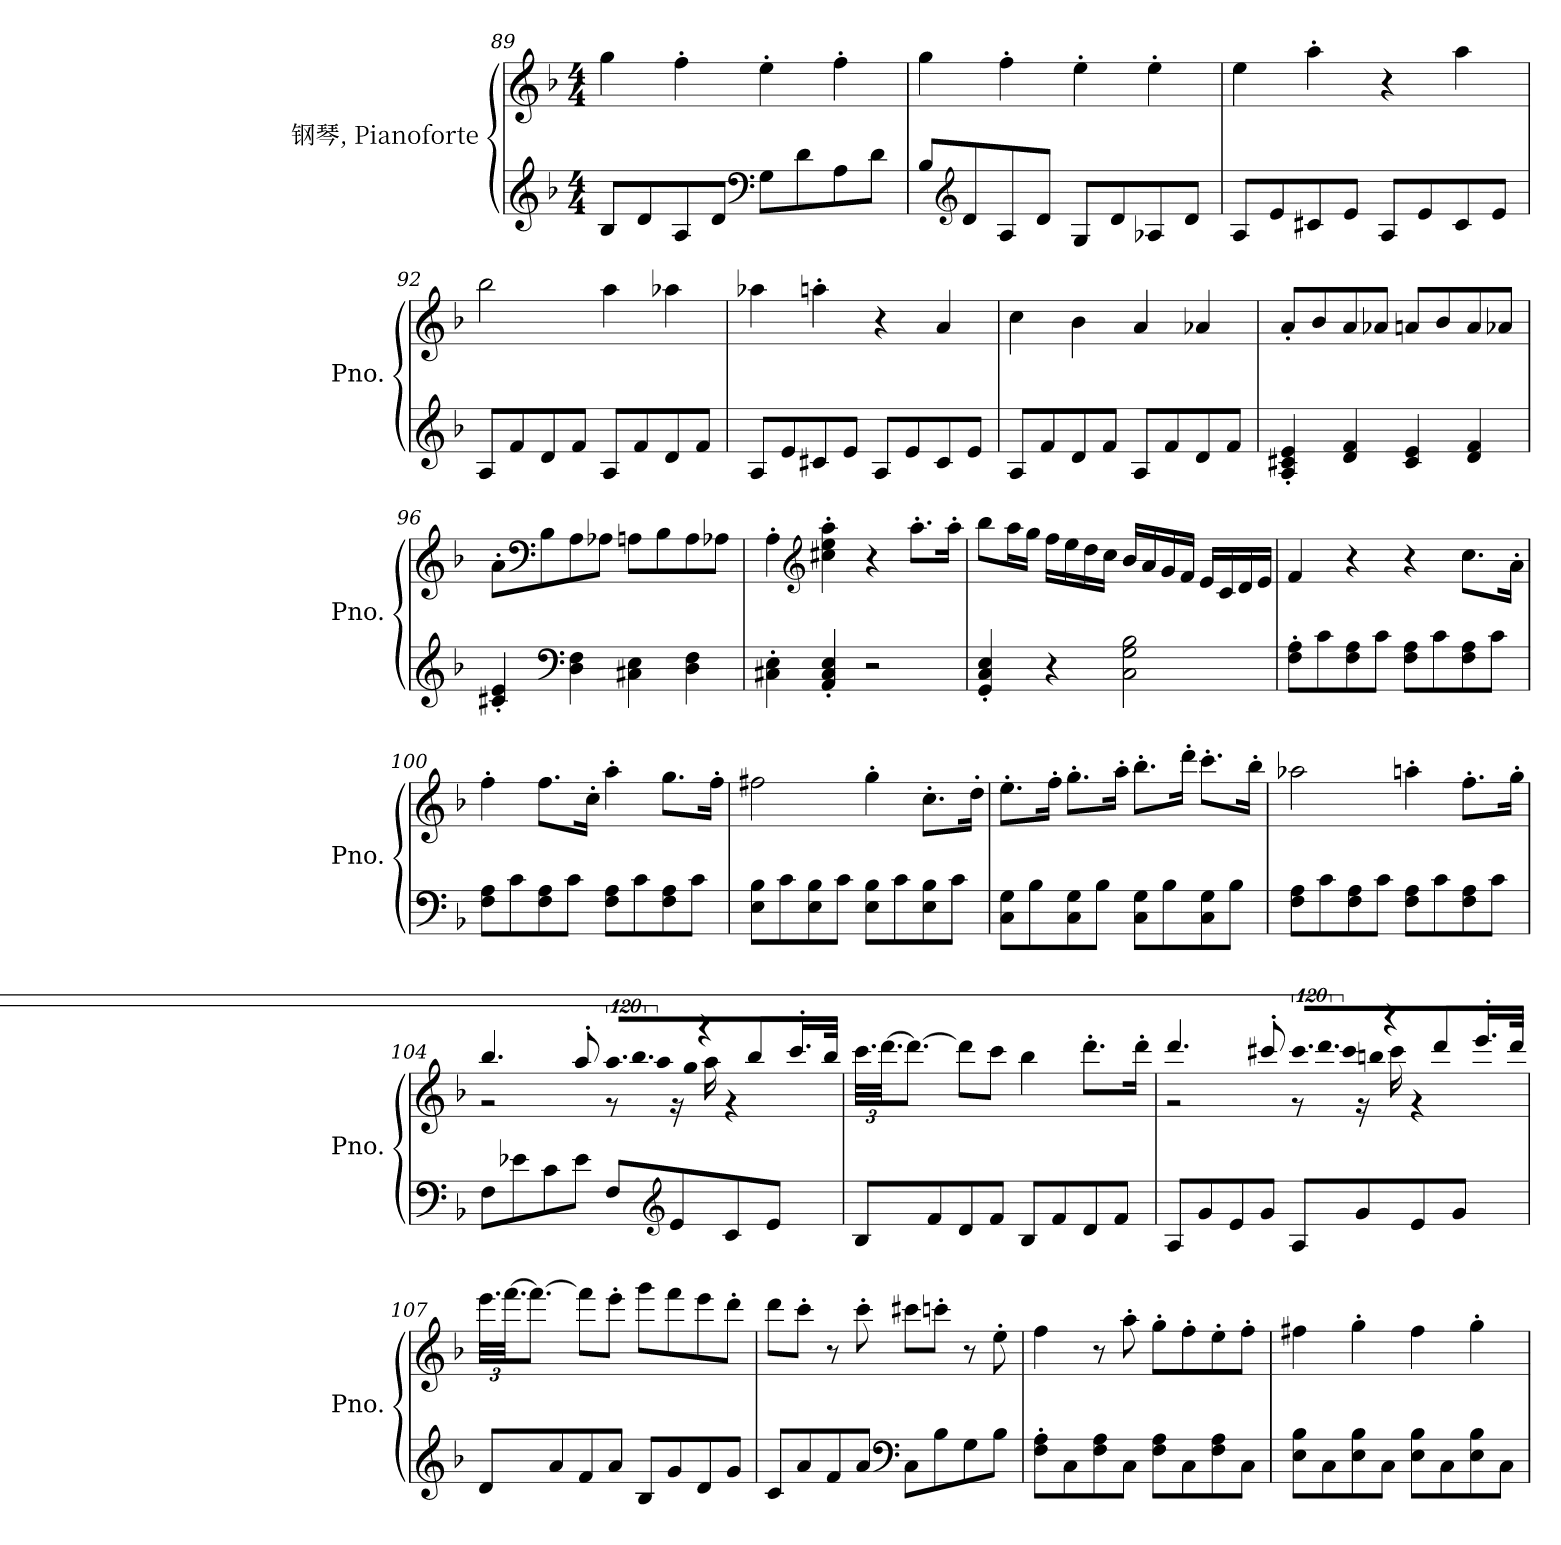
**kern	**kern
*part2	*part1
*staff2	*staff1
*I"钢琴, Pianoforte	*I"钢琴, Pianoforte
*I'Pno.	*I'Pno.
*clefG2	*clefG2
*k[b-]	*k[b-]
*M4/4	*M4/4
=89	=89
8B-/L	4gg\
8d/	.
8A/	4ff'\
8d/J	.
*clefF4	*
8G\L	4ee'\
8d\	.
8A\	4ff'\
8d\J	.
!!LO:LB:g=z
=90	=90
8B-/L	4gg\
*clefG2	*
8d/	.
8A/	4ff'\
8d/J	.
8G/L	4ee'\
8d/	.
8A-X/	4ee'\
8d/J	.
=91	=91
8A/L	4ee\
8e/	.
8c#X/	4aa'\
8e/J	.
8A/L	4r
8e/	.
8c#/	4aa\
8e/J	.
=92	=92
8A/L	2bb-\
8f/	.
8d/	.
8f/J	.
8A/L	4aa\
8f/	.
8d/	4aa-X\
8f/J	.
=93	=93
8A/L	4aa-X\
8e/	.
8c#X/	4aan'\
8e/J	.
8A/L	4r
8e/	.
8c#/	4a/
8e/J	.
!!LO:LB:g=z
=94	=94
8A/L	4cc\
8f/	.
8d/	4b-\
8f/J	.
8A/L	4a/
8f/	.
8d/	4a-X/
8f/J	.
=95	=95
4A/' 4c#X/' 4e/'	8a'/L
.	8b-/
4d/ 4f/	8a/
.	8a-X/J
4c#/ 4e/	8an/L
.	8b-/
4d/ 4f/	8a/
.	8a-X/J
=96	=96
*	*MM112
4c#X/' 4e/'	8a'\L
*	*clefF4
.	8B-\
*clefF4	*
4D\ 4F\	8A\
.	8A-X\J
4C#X\ 4E\	8An\L
.	8B-\
4D\ 4F\	8A\
.	8A-X\J
=97	=97
*	*MM108
4C#X\' 4E\'	4A'\
*	*clefG2
4AA/' 4C#/' 4E/'	4cc#X\' 4ee\' 4aa\'
2r	4r
.	8.aa'\L
.	16aa'\Jk
!!LO:LB:g=z
=98	=98
*	*MM115
4GG/' 4C/' 4E/'	8bb-\L
.	16aa\L
.	16gg\JJ
4r	16ff\LL
.	16ee\
.	16dd\
.	16cc\JJ
2C\ 2G\ 2B-\	16b-/LL
.	16a/
.	16g/
.	16f/JJ
*	*MM109
.	16e/LL
.	16c/
.	16d/
.	16e/JJ
=99	=99
*	*MM109
8F\' 8A\'L	4f/
8c\	.
8F\ 8A\	4r
8c\J	.
8F\ 8A\L	4r
8c\	.
8F\ 8A\	8.cc\L
8c\J	.
.	16a'\Jk
=100	=100
8F\ 8A\L	4ff'\
8c\	.
8F\ 8A\	8.ff\L
8c\J	.
.	16cc'\Jk
8F\ 8A\L	4aa'\
8c\	.
8F\ 8A\	8.gg\L
8c\J	.
.	16ff'\Jk
=101	=101
8E\ 8B-\L	2ff#X\
8c\	.
8E\ 8B-\	.
8c\J	.
8E\ 8B-\L	4gg'\
8c\	.
8E\ 8B-\	8.cc'\L
8c\J	.
.	16dd'\Jk
!!LO:PB:g=z
=102	=102
8C\ 8G\L	8.ee'\L
8B-\	.
.	16ff'\Jk
8C\ 8G\	8.gg'\L
8B-\J	.
.	16aa'\Jk
8C\ 8G\L	8.bb-'\L
8B-\	.
.	16ddd'\Jk
8C\ 8G\	8.ccc'\L
8B-\J	.
.	16bb-'\Jk
=103	=103
8F\ 8A\L	2aa-X\
8c\	.
8F\ 8A\	.
8c\J	.
8F\ 8A\L	4aan'\
8c\	.
8F\ 8A\	8.ff'\L
8c\J	.
.	16gg'\Jk
=104	=104
*	*^
8F\L	4.bb-/	2r
8e-X\	.	.
8c\	.	.
8e-\J	8aa'/	.
!	!LO:N:vis=32.	!
8F/L	1920%103aa/LLL	8r
!	!LO:N:vis=32.	!
.	1920%103bb-/	.
!	!LO:N:vis=32	!
.	640%23aa/	.
*clefG2	*	*
8e-/	.	16r
!	!LO:N:vis=32	!
.	640%23gg/JJJ	.
!	!LO:N:vis=16	!
.	1920%137r	.
.	.	16aa\
8c/	.	4r
.	8bb-/L	.
8e-/J	.	.
.	16.ccc'/L	.
.	32bb-/JJk	.
1920ryy	.	1920ryy
*	*v	*v
!!LO:LB:g=z
=105	=105
*	*Xbrackettup
8B-/L	48.ccc\LLL
.	[48.ddd\JJ
.	8.ddd\J_
8f/	.
8d/	8ddd\L]
8f/J	8ccc\J
8B-/L	4bb-\
8f/	.
8d/	8.ddd'\L
8f/J	.
.	16ddd'\Jk
=106	=106
*	*^
8A/L	4.ddd/	2r
8g/	.	.
8e/	.	.
8g/J	8ccc#X'/	.
*	*brackettup	*
!	!LO:N:vis=32.	!
8A/L	1920%103ccc#/LLL	8r
!	!LO:N:vis=32.	!
.	1920%103ddd/	.
!	!LO:N:vis=32	!
.	640%23ccc#/	.
8g/	.	16r
!	!LO:N:vis=32	!
.	640%23bbn/JJJ	.
!	!LO:N:vis=16	!
.	1920%137r	.
.	.	16ccc#\
8e/	.	4r
.	8ddd/L	.
8g/J	.	.
.	16.eee'/L	.
.	32ddd/JJk	.
1920ryy	.	1920ryy
*	*v	*v
!!LO:LB:g=z
=107	=107
*	*Xbrackettup
8d/L	48.eee\LLL
.	[48.fff\JJ
.	8.fff\J_
8a/	.
8f/	8fff\L]
8a/J	8eee'\J
8B-/L	8ggg\L
8g/	8fff\
8d/	8eee\
8g/J	8ddd'\J
=108	=108
8c/L	8ddd\L
8a/	8ccc'\J
8f/	8r
8a/J	8ccc'\
*clefF4	*
8C\L	8ccc#X\L
8B-\	8cccn'\J
8G\	8r
8B-\J	8ee'\
=109	=109
*	*MM107
8F\' 8A\'L	4ff\
8C\	.
8F\ 8A\	8r
8C\J	8aa'\
*	*MM116
8F\ 8A\L	8gg'\L
8C\	8ff'\
8F\ 8A\	8ee'\
*	*MM117
8C\J	8ff'\J
=110	=110
8E\ 8B-\L	4ff#X\
8C\	.
*	*MM118
8E\ 8B-\	4gg'\
8C\J	.
8E\ 8B-\L	4ff#\
8C\	.
8E\ 8B-\	4gg'\
8C\J	.
=	=
*-	*-
